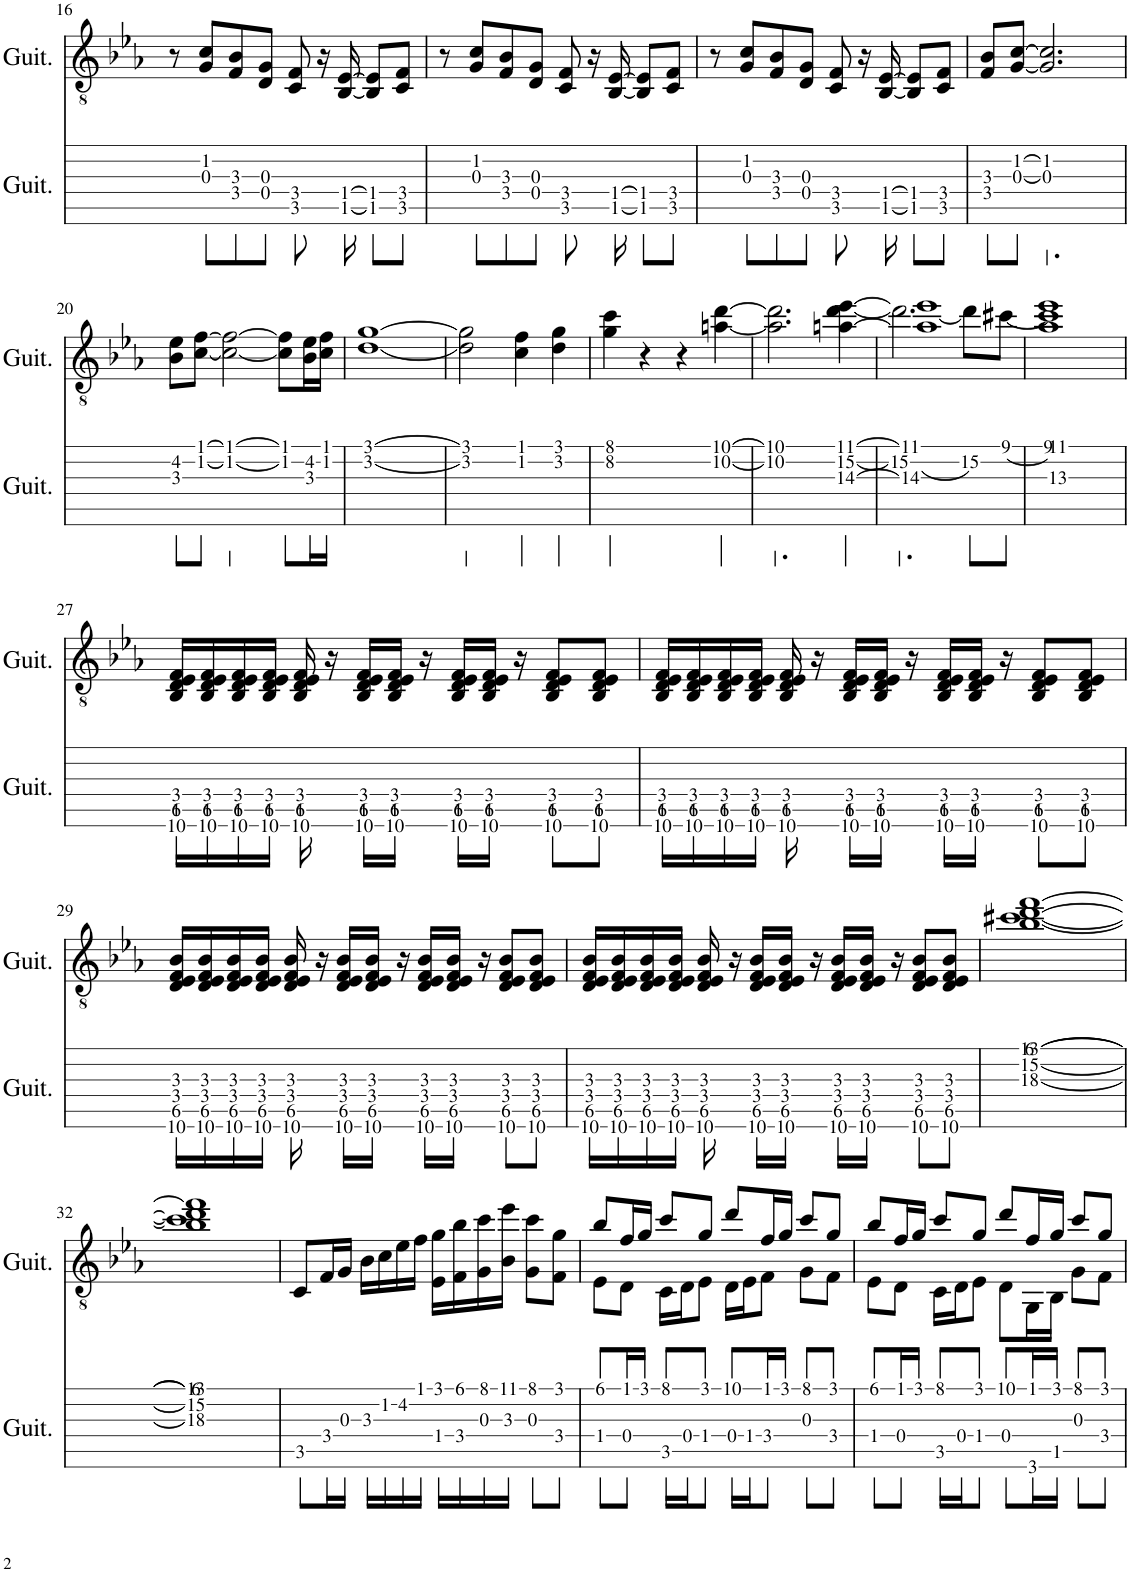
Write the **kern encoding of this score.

**kern	**kern
*part2	*part1
*staff2	*staff1
*I"Classical Guitar	*I"Classical Guitar
*I'Guit.	*I'Guit.
!!LO:PB:g=z
*	*clefGv2
*k[b-e-a-]	*k[b-e-a-]
*M4/4	*M4/4
*met(c)	*met(c)
=16	=16
8r	8r
8G\ 8c\L	8G/ 8c/L
8F\ 8B-\	8F/ 8B-/
8D\ 8G\J	8D/ 8G/J
8C\ 8F\	8C/ 8F/
16r	16r
[16BB-\ [16E-\	[16BB-/ [16E-/
8BB-\] 8E-\]L	8BB-/] 8E-/]L
8C\ 8F\J	8C/ 8F/J
=17	=17
8r	8r
8G\ 8c\L	8G/ 8c/L
8F\ 8B-\	8F/ 8B-/
8D\ 8G\J	8D/ 8G/J
8C\ 8F\	8C/ 8F/
16r	16r
[16BB-\ [16E-\	[16BB-/ [16E-/
8BB-\] 8E-\]L	8BB-/] 8E-/]L
8C\ 8F\J	8C/ 8F/J
=18	=18
8r	8r
8G\ 8c\L	8G/ 8c/L
8F\ 8B-\	8F/ 8B-/
8D\ 8G\J	8D/ 8G/J
8C\ 8F\	8C/ 8F/
16r	16r
[16BB-\ [16E-\	[16BB-/ [16E-/
8BB-\] 8E-\]L	8BB-/] 8E-/]L
8C\ 8F\J	8C/ 8F/J
=19	=19
8F\ 8B-\L	8F/ 8B-/L
[8G\ [8c\J	[8G/ [8c/J
2.G\] 2.c\]	2.G/] 2.c/]
!!LO:LB:g=z
=20	=20
8B-\ 8e-\L	8B-\ 8e-\L
[8c\ [8f\J	[8c\ [8f\J
2c\_ 2f\_	2c\_ 2f\_
8c\] 8f\]L	8c\] 8f\]L
16B-\ 16e-\L	16B-\ 16e-\L
16c\ 16f\JJ	16c\ 16f\JJ
=21	=21
[1d [1g	[1d [1g
=22	=22
2d\] 2g\]	2d\] 2g\]
4c\ 4f\	4c\ 4f\
4d\ 4g\	4d\ 4g\
=23	=23
4g\ 4cc\	4g\ 4cc\
4r	4r
4r	4r
[4an\ [4dd\	[4an\ [4dd\
=24	=24
2.a\] 2.dd\]	2.a\] 2.dd\]
[4an\ [4dd\ [4ee-\	[4an\ [4dd\ [4ee-\
=25	=25
*^	*^
1a] 1ee-]	2.dd\_	1a] 1ee-]	2.dd\_
.	8dd\L]	.	8dd\L]
.	[8cc#X\J	.	[8cc#X\J
=26	=26	=26	=26
1a- 1ee-	1cc#]	1a- 1ee-	1cc#]
*v	*v	*	*
*	*v	*v
!!LO:LB:g=z
=27	=27
16D\ 16BB-\ 16E-\ 16F\LL	16BB-/ 16D/ 16E-/ 16F/LL
16D\ 16BB-\ 16E-\ 16F\	16BB-/ 16D/ 16E-/ 16F/
16D\ 16BB-\ 16E-\ 16F\	16BB-/ 16D/ 16E-/ 16F/
16D\ 16BB-\ 16E-\ 16F\JJ	16BB-/ 16D/ 16E-/ 16F/JJ
16D\ 16BB-\ 16E-\ 16F\	16BB-/ 16D/ 16E-/ 16F/
16r	16r
16D\ 16BB-\ 16E-\ 16F\LL	16BB-/ 16D/ 16E-/ 16F/LL
16D\ 16BB-\ 16E-\ 16F\JJ	16BB-/ 16D/ 16E-/ 16F/JJ
16r	16r
16D\ 16BB-\ 16E-\ 16F\LL	16BB-/ 16D/ 16E-/ 16F/LL
16D\ 16BB-\ 16E-\ 16F\JJ	16BB-/ 16D/ 16E-/ 16F/JJ
16r	16r
8D\ 8BB-\ 8E-\ 8F\L	8BB-/ 8D/ 8E-/ 8F/L
8D\ 8BB-\ 8E-\ 8F\J	8BB-/ 8D/ 8E-/ 8F/J
=28	=28
16D\ 16BB-\ 16E-\ 16F\LL	16BB-/ 16D/ 16E-/ 16F/LL
16D\ 16BB-\ 16E-\ 16F\	16BB-/ 16D/ 16E-/ 16F/
16D\ 16BB-\ 16E-\ 16F\	16BB-/ 16D/ 16E-/ 16F/
16D\ 16BB-\ 16E-\ 16F\JJ	16BB-/ 16D/ 16E-/ 16F/JJ
16D\ 16BB-\ 16E-\ 16F\	16BB-/ 16D/ 16E-/ 16F/
16r	16r
16D\ 16BB-\ 16E-\ 16F\LL	16BB-/ 16D/ 16E-/ 16F/LL
16D\ 16BB-\ 16E-\ 16F\JJ	16BB-/ 16D/ 16E-/ 16F/JJ
16r	16r
16D\ 16BB-\ 16E-\ 16F\LL	16BB-/ 16D/ 16E-/ 16F/LL
16D\ 16BB-\ 16E-\ 16F\JJ	16BB-/ 16D/ 16E-/ 16F/JJ
16r	16r
8D\ 8BB-\ 8E-\ 8F\L	8BB-/ 8D/ 8E-/ 8F/L
8D\ 8BB-\ 8E-\ 8F\J	8BB-/ 8D/ 8E-/ 8F/J
!!LO:LB:g=z
=29	=29
16D\ 16E-\ 16F\ 16B-\LL	16D/ 16E-/ 16F/ 16B-/LL
16D\ 16E-\ 16F\ 16B-\	16D/ 16E-/ 16F/ 16B-/
16D\ 16E-\ 16F\ 16B-\	16D/ 16E-/ 16F/ 16B-/
16D\ 16E-\ 16F\ 16B-\JJ	16D/ 16E-/ 16F/ 16B-/JJ
16D\ 16E-\ 16F\ 16B-\	16D/ 16E-/ 16F/ 16B-/
16r	16r
16D\ 16E-\ 16F\ 16B-\LL	16D/ 16E-/ 16F/ 16B-/LL
16D\ 16E-\ 16F\ 16B-\JJ	16D/ 16E-/ 16F/ 16B-/JJ
16r	16r
16D\ 16E-\ 16F\ 16B-\LL	16D/ 16E-/ 16F/ 16B-/LL
16D\ 16E-\ 16F\ 16B-\JJ	16D/ 16E-/ 16F/ 16B-/JJ
16r	16r
8D\ 8E-\ 8F\ 8B-\L	8D/ 8E-/ 8F/ 8B-/L
8D\ 8E-\ 8F\ 8B-\J	8D/ 8E-/ 8F/ 8B-/J
=30	=30
16D\ 16E-\ 16F\ 16B-\LL	16D/ 16E-/ 16F/ 16B-/LL
16D\ 16E-\ 16F\ 16B-\	16D/ 16E-/ 16F/ 16B-/
16D\ 16E-\ 16F\ 16B-\	16D/ 16E-/ 16F/ 16B-/
16D\ 16E-\ 16F\ 16B-\JJ	16D/ 16E-/ 16F/ 16B-/JJ
16D\ 16E-\ 16F\ 16B-\	16D/ 16E-/ 16F/ 16B-/
16r	16r
16D\ 16E-\ 16F\ 16B-\LL	16D/ 16E-/ 16F/ 16B-/LL
16D\ 16E-\ 16F\ 16B-\JJ	16D/ 16E-/ 16F/ 16B-/JJ
16r	16r
16D\ 16E-\ 16F\ 16B-\LL	16D/ 16E-/ 16F/ 16B-/LL
16D\ 16E-\ 16F\ 16B-\JJ	16D/ 16E-/ 16F/ 16B-/JJ
16r	16r
8D\ 8E-\ 8F\ 8B-\L	8D/ 8E-/ 8F/ 8B-/L
8D\ 8E-\ 8F\ 8B-\J	8D/ 8E-/ 8F/ 8B-/J
=31	=31
[1cc#X [1dd [1b- [1ff	[1b- [1cc#X [1dd [1ff
!!LO:LB:g=z
=32	=32
1cc#] 1dd] 1b-] 1ff]	1b-] 1cc#] 1dd] 1ff]
=33	=33
8C\L	8C/L
16F\L	16F/L
16G\JJ	16G/JJ
16B-\LL	16B-\LL
16c\	16c\
16e-\	16e-\
16f\JJ	16f\JJ
16E-\ 16g\LL	16E-\ 16g\LL
16F\ 16b-\	16F\ 16b-\
16G\ 16cc\	16G\ 16cc\
16B-\ 16ee-\JJ	16B-\ 16ee-\JJ
8G\ 8cc\L	8G\ 8cc\L
8F\ 8g\J	8F\ 8g\J
=34	=34
*^	*^
8b-/L	8E-\L	8b-/L	8E-\L
16f/L	8D\J	16f/L	8D\J
16g/JJ	.	16g/JJ	.
8cc/L	16C\LL	8cc/L	16C\LL
.	16D\J	.	16D\J
8g/J	8E-\J	8g/J	8E-\J
8dd/L	16D\LL	8dd/L	16D\LL
.	16E-\J	.	16E-\J
16f/L	8F\J	16f/L	8F\J
16g/JJ	.	16g/JJ	.
8cc/L	8G\L	8cc/L	8G\L
8g/J	8F\J	8g/J	8F\J
=35	=35	=35	=35
8b-/L	8E-\L	8b-/L	8E-\L
16f/L	8D\J	16f/L	8D\J
16g/JJ	.	16g/JJ	.
8cc/L	16C\LL	8cc/L	16C\LL
.	16D\J	.	16D\J
8g/J	8E-\J	8g/J	8E-\J
8dd/L	8D\L	8dd/L	8D\L
16f/L	16GG\L	16f/L	16GG\L
16g/JJ	16BB-\JJ	16g/JJ	16BB-\JJ
8cc/L	8G\L	8cc/L	8G\L
8g/J	8F\J	8g/J	8F\J
*v	*v	*	*
*	*v	*v
=	=
*-	*-
